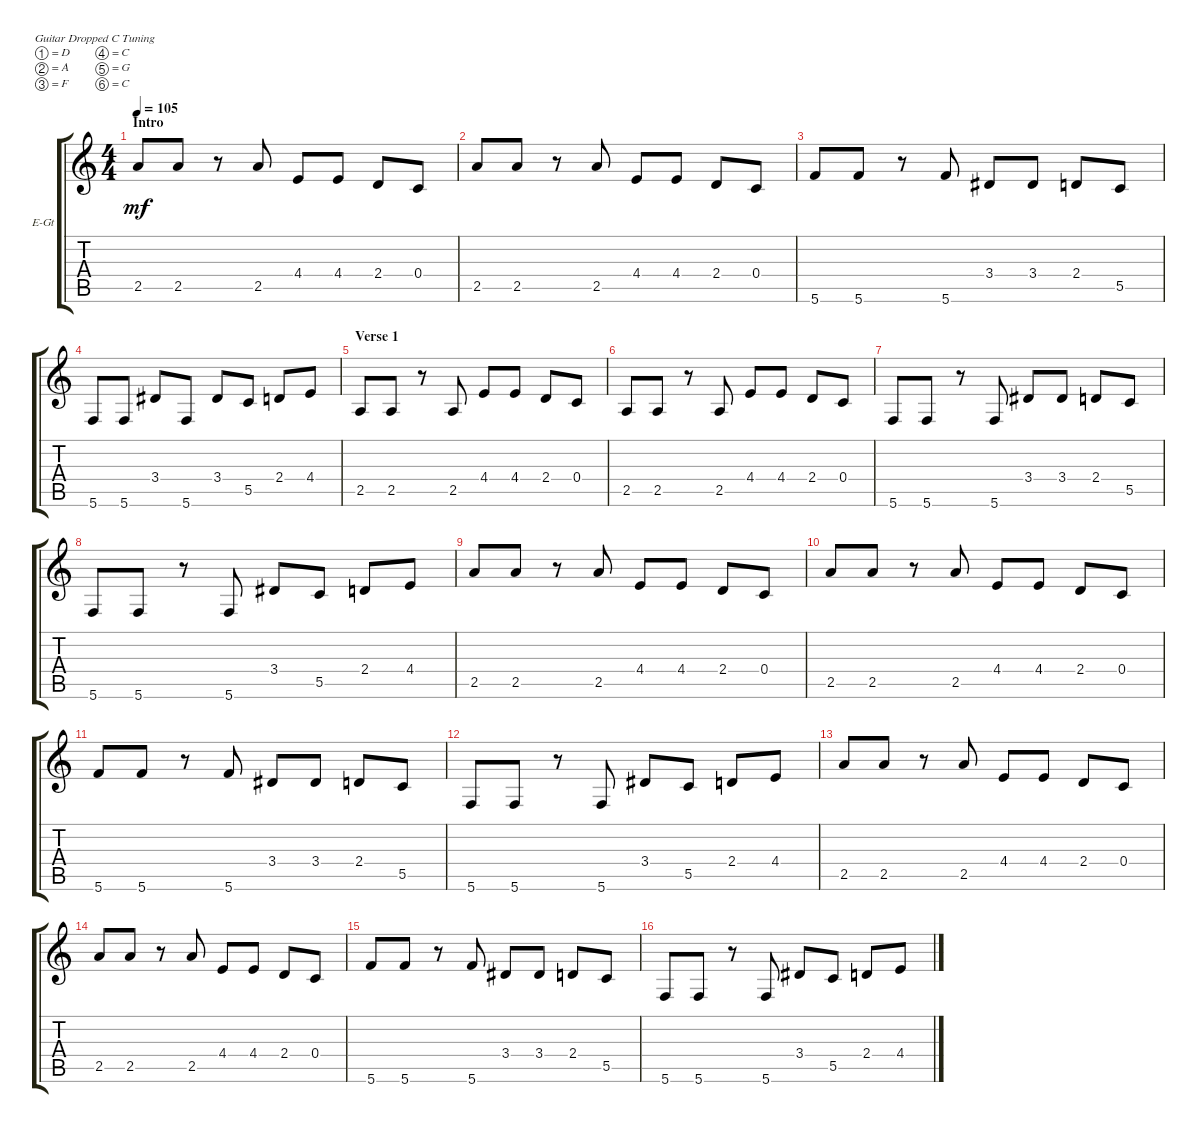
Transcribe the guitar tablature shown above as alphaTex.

\defaultSystemsLayout 4
\bracketExtendMode groupsimilarinstruments
\firstSystemTrackNameOrientation horizontal
\otherSystemsTrackNameOrientation horizontal
\track ("Electric Guitar" "E-Gt") {instrument distortionguitar}
\staff {score tabs}
\tuning (D4 A3 F3 C3 G2 C2)
\ts (4 4)
\section ("" "Intro")
\tempo 105
\clef g2
\ks c
2.5.8{ot 8vb dy mf instrument distortionguitar} 2.5.8{ot 8vb} r.8 2.5.8{ot 8vb} 4.4.8 4.4.8 2.4.8 0.4.8 |
2.5.8{ot 8vb} 2.5.8{ot 8vb} r.8 2.5.8{ot 8vb} 4.4.8 4.4.8 2.4.8 0.4.8 |
5.6.8{ot 8vb} 5.6.8{ot 8vb} r.8 5.6.8{ot 8vb} 3.4.8 3.4.8 2.4.8 5.5.8 |
5.6.8 5.6.8 3.4.8 5.6.8 3.4.8 5.5.8 2.4.8 4.4.8 |
\section ("" "Verse 1")
2.5.8 2.5.8 r.8 2.5.8 4.4.8 4.4.8 2.4.8 0.4.8 |
2.5.8 2.5.8 r.8 2.5.8 4.4.8 4.4.8 2.4.8 0.4.8 |
5.6.8 5.6.8 r.8 5.6.8 3.4.8 3.4.8 2.4.8 5.5.8 |
5.6.8 5.6.8 r.8 5.6.8 3.4.8 5.5.8 2.4.8 4.4.8 |
2.5.8{ot 8vb} 2.5.8{ot 8vb} r.8 2.5.8{ot 8vb} 4.4.8 4.4.8 2.4.8 0.4.8 |
2.5.8{ot 8vb} 2.5.8{ot 8vb} r.8 2.5.8{ot 8vb} 4.4.8 4.4.8 2.4.8 0.4.8 |
5.6.8{ot 8vb} 5.6.8{ot 8vb} r.8 5.6.8{ot 8vb} 3.4.8 3.4.8 2.4.8 5.5.8 |
5.6.8 5.6.8 r.8 5.6.8 3.4.8 5.5.8 2.4.8 4.4.8 |
2.5.8{ot 8vb} 2.5.8{ot 8vb} r.8 2.5.8{ot 8vb} 4.4.8 4.4.8 2.4.8 0.4.8 |
2.5.8{ot 8vb} 2.5.8{ot 8vb} r.8 2.5.8{ot 8vb} 4.4.8 4.4.8 2.4.8 0.4.8 |
5.6.8{ot 8vb} 5.6.8{ot 8vb} r.8 5.6.8{ot 8vb} 3.4.8 3.4.8 2.4.8 5.5.8 |
5.6.8 5.6.8 r.8 5.6.8 3.4.8 5.5.8 2.4.8 4.4.8
